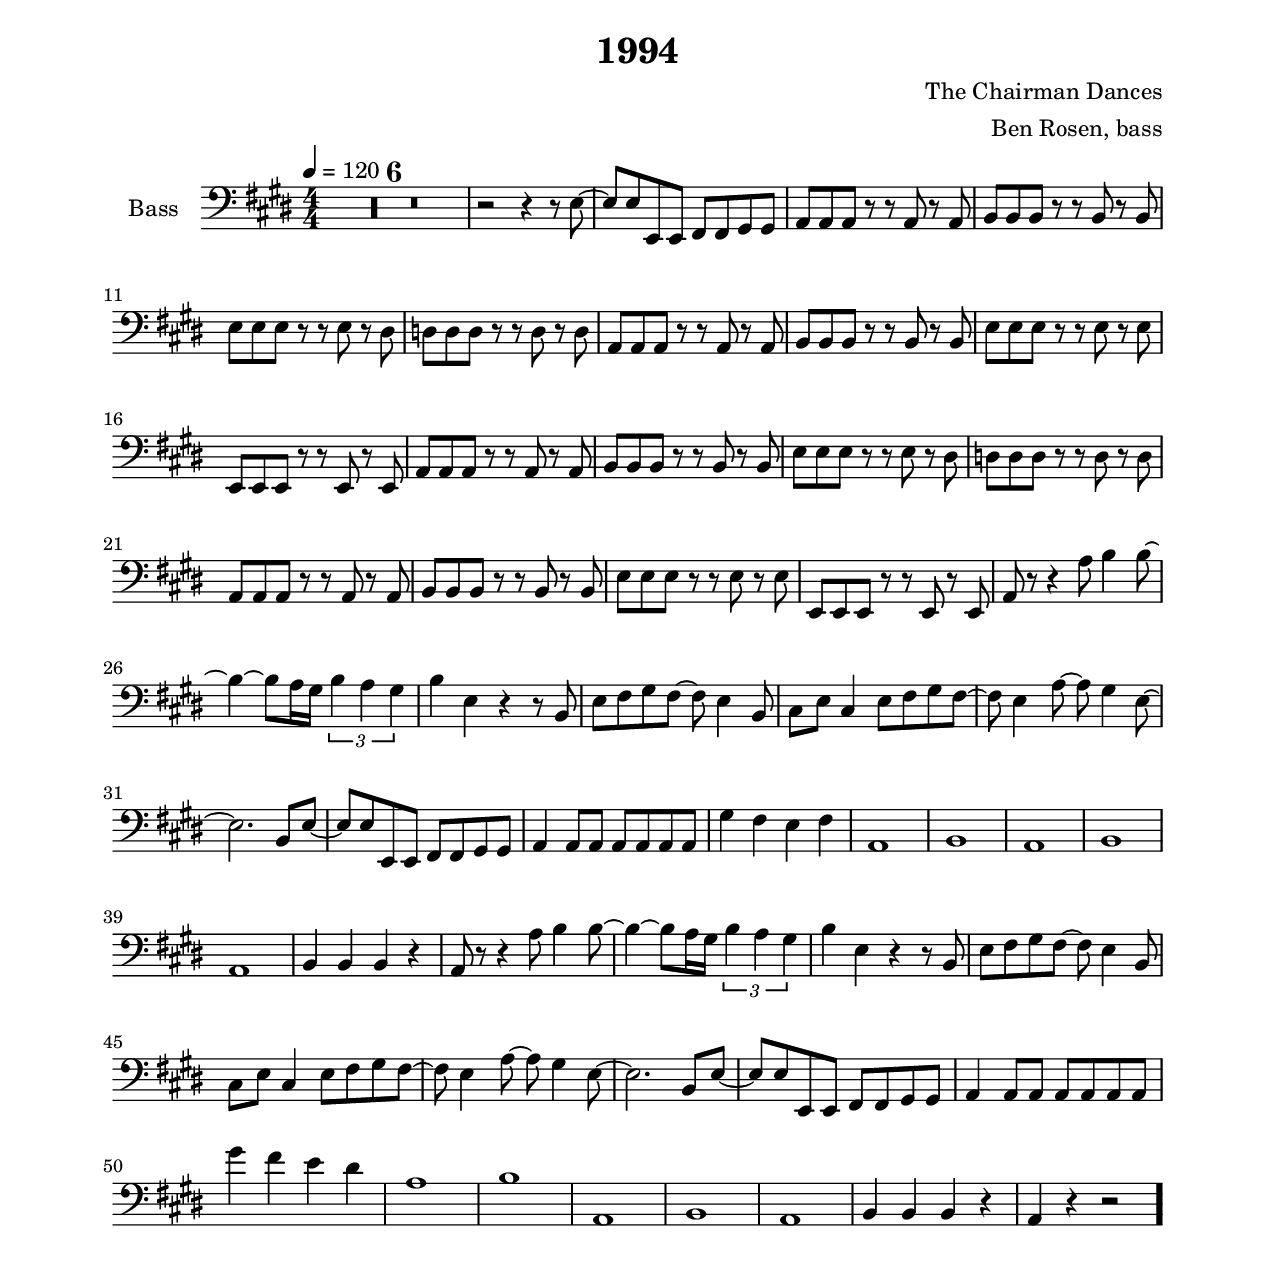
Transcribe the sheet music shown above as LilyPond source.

\version "2.24.0"

\include "settings.ily"

\header {
  title = "1994"
  composer = "The Chairman Dances"
  arranger = "Ben Rosen, bass"
}

music = \relative c {
    \clef "bass"
    \tempo 4 = 120
    \key e \major

    | R1 * 6

    r2 r4 r8 e8 ~
    e8 e8 e,8 e8 fs8 fs8 gs8 gs8
    a8 a8 a8 r8 r8 a8 r8 a8
    b8 b8 b8 r8 r8 b8 r8 b8
    e8 e8 e8 r8 r8 e8 r8 ds8
    d8 d8 d8 r8 r8 d8 r8 d8
    a8 a8 a8 r8 r8 a8 r8 a8
    b8 b8 b8 r8 r8 b8 r8 b8
    e8 e8 e8 r8 r8 e8 r8 e8
    e,8 e8 e8 r8 r8 e8 r8 e8
    a8 a8 a8 r8 r8 a8 r8 a8
    b8 b8 b8 r8 r8 b8 r8 b8
    e8 e8 e8 r8 r8 e8 r8 ds8
    d8 d8 d8 r8 r8 d8 r8 d8
    a8 a8 a8 r8 r8 a8 r8 a8
    b8 b8 b8 r8 r8 b8 r8 b8
    e8 e8 e8 r8 r8 e8 r8 e8
    e,8 e8 e8 r8 r8 e8 r8 e8
    a8 r8 r4 a'8 b4 b8 ~
    b4 ~ b8 a16 gs16 \times 2/3 {
        b4 a4 gs4 }

    b4 e,4 r4 r8 b8
    e8 fs8 gs8 fs8 ~ fs8 e4 b8
    cs8 e8 cs4 e8 fs8 gs8 fs8 ~
    fs8 e4 a8 ~ a8 gs4 e8 ~
    e2. b8 e8 ~
    e8 e8 e,8 e8 fs8 fs8 gs8 gs8
    a4 a8 a8 a8 a8 a8 a8
    gs'4 fs4 e4 fs4
    a,1
    b1
    a1
    b1
    a1
    b4 b4 b4 r4
    a8 r8 r4 a'8 b4 b8 ~
    b4 ~ b8 a16 gs16 \times 2/3 {
        b4 a4 gs4 }

    b4 e,4 r4 r8 b8
    e8 fs8 gs8 fs8 ~ fs8 e4 b8
    cs8 e8 cs4 e8 fs8 gs8 fs8 ~
    fs8 e4 a8 ~ a8 gs4 e8 ~
    e2. b8 e8 ~
    e8 e8 e,8 e8 fs8 fs8 gs8 gs8
    a4 a8 a8 a8 a8 a8 a8
    gs''4 fs4 e4 ds4
    a1
    b1
    a,1
    b1
    a1
    b4 b4 b4 r4
    a4 r4 r2 \bar "."
}

\score {
  \new Staff \with {
    instrumentName = "Bass"
    \numericTimeSignature
  } {
    \compressMMRests
    \music
  }
}
